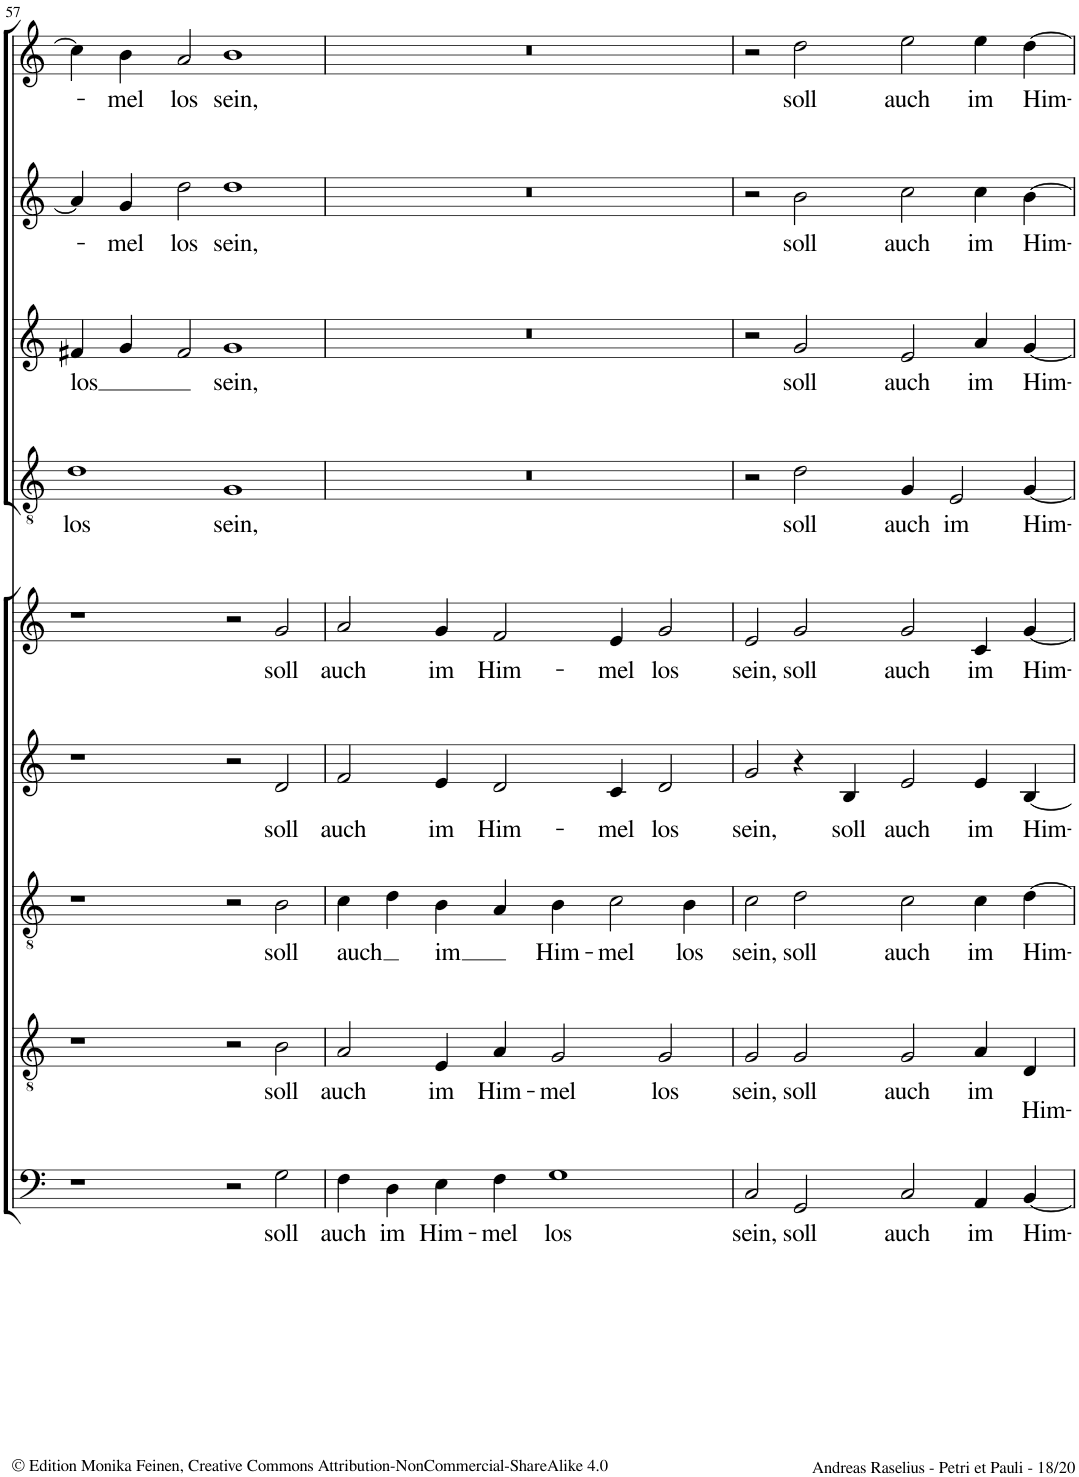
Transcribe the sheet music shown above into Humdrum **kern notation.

**kern	**text	**kern	**text	**kern	**text	**kern	**text	**kern	**text	**kern	**text	**kern	**text	**kern	**text	**kern	**text
*part9	*part9	*part8	*part8	*part7	*part7	*part6	*part6	*part5	*part5	*part4	*part4	*part3	*part3	*part2	*part2	*part1	*part1
*staff9	*staff9	*staff8	*staff8	*staff7	*staff7	*staff6	*staff6	*staff5	*staff5	*staff4	*staff4	*staff3	*staff3	*staff2	*staff2	*staff1	*staff1
*I"Bass	*	*I"Tenor	*	*I"Tenor	*	*I"Quintus	*	*I"Altus	*	*I"Tenor	*	*I"Cantus 3	*	*I"Cantus 2	*	*I"Cantus 1	*
!!LO:PB:g=z
*clefF4	*	*clefGv2	*	*clefGv2	*	*clefG2	*	*clefG2	*	*clefGv2	*	*clefG2	*	*clefG2	*	*clefG2	*
*k[]	*	*k[]	*	*k[]	*	*k[]	*	*k[]	*	*k[]	*	*k[]	*	*k[]	*	*k[]	*
*M4/2	*	*M4/2	*	*M4/2	*	*M4/2	*	*M4/2	*	*M4/2	*	*M4/2	*	*M4/2	*	*M4/2	*
*met(c|)	*	*met(c|)	*	*met(c|)	*	*met(c|)	*	*met(c|)	*	*met(c|)	*	*met(c|)	*	*met(c|)	*	*met(c|)	*
=57	=57	=57	=57	=57	=57	=57	=57	=57	=57	=57	=57	=57	=57	=57	=57	=57	=57
!	!	!	!	!	!	!	!	!	!	!	!LO:LY:b	!	!LO:LY:b	!	!	!	!
1r	.	1r	.	1r	.	1r	.	1r	.	1d	los	4f#X/	los	4a/]	.	4cc\]	.
!	!	!	!	!	!	!	!	!	!	!	!	!	!	!	!LO:LY:b	!	!LO:LY:b
.	.	.	.	.	.	.	.	.	.	.	.	4g/	.	4g/	-mel	4b\	-mel
!	!	!	!	!	!	!	!	!	!	!	!	!	!	!	!LO:LY:b	!	!LO:LY:b
.	.	.	.	.	.	.	.	.	.	.	.	2f#/	.	2dd\	los	2a/	los
!	!	!	!	!	!	!	!	!	!	!	!LO:LY:b	!	!LO:LY:b	!	!LO:LY:b	!	!LO:LY:b
2r	.	2r	.	2r	.	2r	.	2r	.	1G	sein,	1g	sein,	1dd	sein,	1b	sein,
!	!LO:LY:b	!	!LO:LY:b	!	!LO:LY:b	!	!LO:LY:b	!	!LO:LY:b	!	!	!	!	!	!	!	!
2G\	soll	2B\	soll	2B\	soll	2d/	soll	2g/	soll	.	.	.	.	.	.	.	.
=58	=58	=58	=58	=58	=58	=58	=58	=58	=58	=58	=58	=58	=58	=58	=58	=58	=58
!	!LO:LY:b	!	!LO:LY:b	!	!LO:LY:b	!	!LO:LY:b	!	!LO:LY:b	!	!	!	!	!	!	!	!
4F\	auch	2A/	auch	4c\	auch	2f/	auch	2a/	auch	0r	.	0r	.	0r	.	0r	.
!	!LO:LY:b	!	!	!	!	!	!	!	!	!	!	!	!	!	!	!	!
4D\	im	.	.	4d\	.	.	.	.	.	.	.	.	.	.	.	.	.
!	!LO:LY:b	!	!LO:LY:b	!	!LO:LY:b	!	!LO:LY:b	!	!LO:LY:b	!	!	!	!	!	!	!	!
4E\	Him-	4E/	im	4B\	im	4e/	im	4g/	im	.	.	.	.	.	.	.	.
!	!LO:LY:b	!	!LO:LY:b	!	!	!	!LO:LY:b	!	!LO:LY:b	!	!	!	!	!	!	!	!
4F\	-mel	4A/	Him-	4A/	.	2d/	Him-	2f/	Him-	.	.	.	.	.	.	.	.
!	!LO:LY:b	!	!LO:LY:b	!	!LO:LY:b	!	!	!	!	!	!	!	!	!	!	!	!
1G	los	2G/	-mel	4B\	Him-	.	.	.	.	.	.	.	.	.	.	.	.
!	!	!	!	!	!LO:LY:b	!	!LO:LY:b	!	!LO:LY:b	!	!	!	!	!	!	!	!
.	.	.	.	2c\	-mel	4c/	-mel	4e/	-mel	.	.	.	.	.	.	.	.
!	!	!	!LO:LY:b	!	!	!	!LO:LY:b	!	!LO:LY:b	!	!	!	!	!	!	!	!
.	.	2G/	los	.	.	2d/	los	2g/	los	.	.	.	.	.	.	.	.
!	!	!	!	!	!LO:LY:b	!	!	!	!	!	!	!	!	!	!	!	!
.	.	.	.	4B\	los	.	.	.	.	.	.	.	.	.	.	.	.
=59	=59	=59	=59	=59	=59	=59	=59	=59	=59	=59	=59	=59	=59	=59	=59	=59	=59
!	!LO:LY:b	!	!LO:LY:b	!	!LO:LY:b	!	!LO:LY:b	!	!LO:LY:b	!	!	!	!	!	!	!	!
2C/	sein,	2G/	sein,	2c\	sein,	2g/	sein,	2e/	sein,	2r	.	2r	.	2r	.	2r	.
!	!LO:LY:b	!	!LO:LY:b	!	!LO:LY:b	!	!	!	!LO:LY:b	!	!LO:LY:b	!	!LO:LY:b	!	!LO:LY:b	!	!LO:LY:b
2GG/	soll	2G/	soll	2d\	soll	4r	.	2g/	soll	2d\	soll	2g/	soll	2b\	soll	2dd\	soll
!	!	!	!	!	!	!	!LO:LY:b	!	!	!	!	!	!	!	!	!	!
.	.	.	.	.	.	4B/	soll	.	.	.	.	.	.	.	.	.	.
!	!LO:LY:b	!	!LO:LY:b	!	!LO:LY:b	!	!LO:LY:b	!	!LO:LY:b	!	!LO:LY:b	!	!LO:LY:b	!	!LO:LY:b	!	!LO:LY:b
2C/	auch	2G/	auch	2c\	auch	2e/	auch	2g/	auch	4G/	auch	2e/	auch	2cc\	auch	2ee\	auch
!	!	!	!	!	!	!	!	!	!	!	!LO:LY:b	!	!	!	!	!	!
.	.	.	.	.	.	.	.	.	.	2E/	im	.	.	.	.	.	.
!	!LO:LY:b	!	!LO:LY:b	!	!LO:LY:b	!	!LO:LY:b	!	!LO:LY:b	!	!	!	!LO:LY:b	!	!LO:LY:b	!	!LO:LY:b
4AA/	im	4A/	im	4c\	im	4e/	im	4c/	im	.	.	4a/	im	4cc\	im	4ee\	im
!	!LO:LY:b	!	!LO:LY:b	!	!LO:LY:b	!	!LO:LY:b	!	!LO:LY:b	!	!LO:LY:b	!	!LO:LY:b	!	!LO:LY:b	!	!LO:LY:b
[4BB/	Him-	4D/	Him-	[4d\	Him-	[4B/	Him-	[4g/	Him-	[4G/	Him-	[4g/	Him-	[4b\	Him-	[4dd\	Him-
=	=	=	=	=	=	=	=	=	=	=	=	=	=	=	=	=	=
*-	*-	*-	*-	*-	*-	*-	*-	*-	*-	*-	*-	*-	*-	*-	*-	*-	*-
